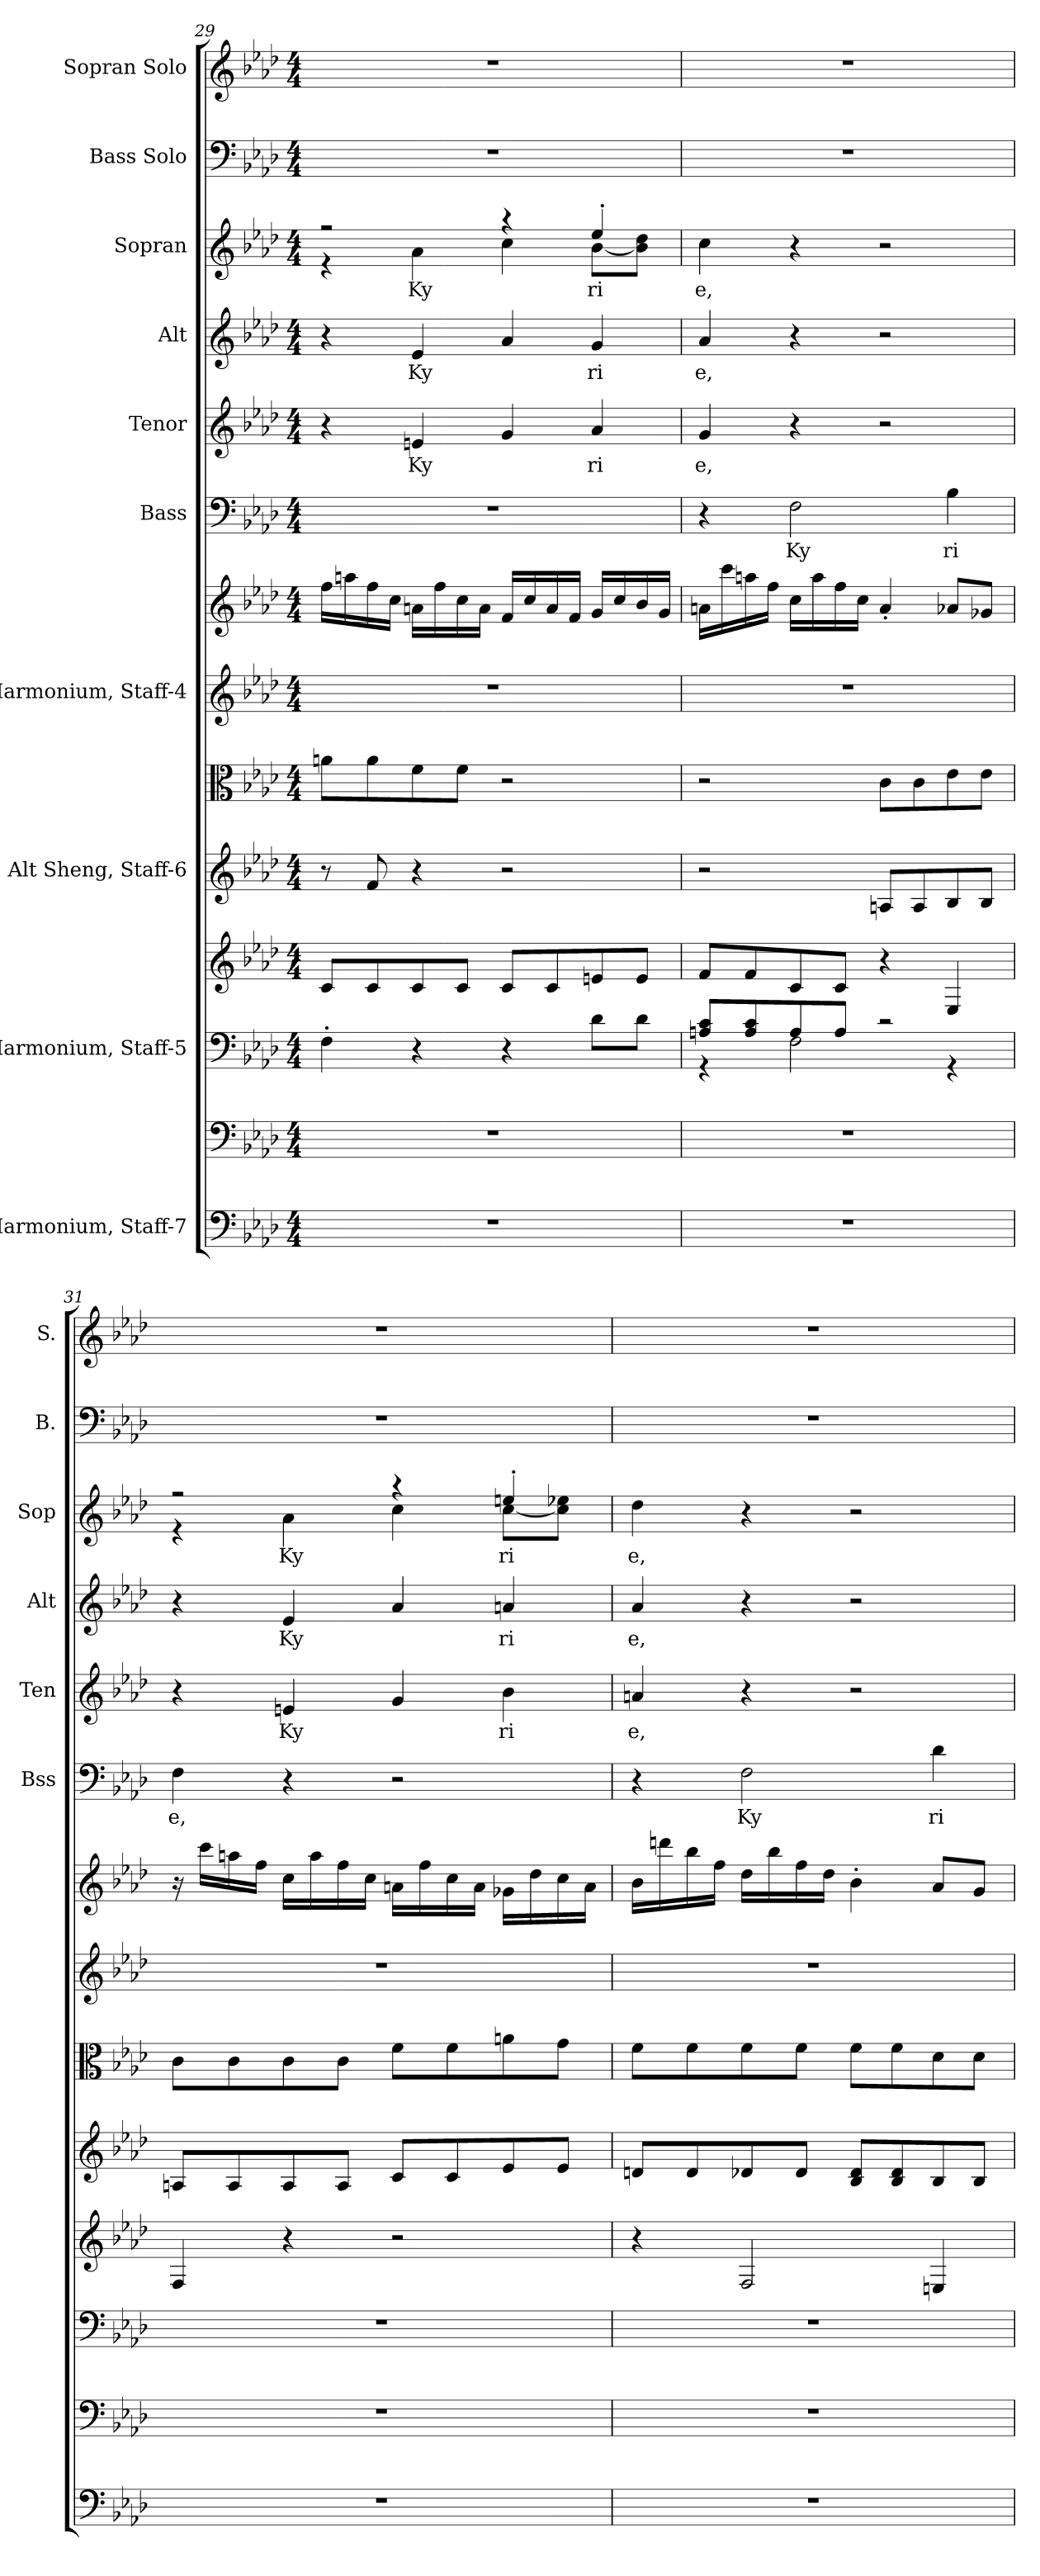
**kern	**kern	**kern	**kern	**kern	**kern	**kern	**kern	**kern	**text	**kern	**text	**kern	**text	**kern	**text	**kern	**kern
*part10	*part10	*part9	*part9	*part8	*part8	*part7	*part7	*part6	*part6	*part5	*part5	*part4	*part4	*part3	*part3	*part2	*part1
*staff14	*staff13	*staff12	*staff11	*staff10	*staff9	*staff8	*staff7	*staff6	*staff6	*staff5	*staff5	*staff4	*staff4	*staff3	*staff3	*staff2	*staff1
*I"Harmonium, Staff-7	*	*I"Harmonium, Staff-5	*	*I"Alt Sheng, Staff-6	*	*I"Harmonium, Staff-4	*	*I"Bass	*	*I"Tenor	*	*I"Alt	*	*I"Sopran	*	*I"Bass Solo	*I"Sopran Solo
*	*	*	*	*	*	*	*	*I'Bss	*	*I'Ten	*	*I'Alt	*	*I'Sop	*	*I'B.	*I'S.
*clefF4	*clefF4	*clefF4	*clefG2	*clefG2	*clefC3	*clefG2	*clefG2	*clefF4	*	*clefG2	*	*clefG2	*	*clefG2	*	*clefF4	*clefG2
*	*	*	*	*	*	*	*	*	*	*ITrd4c7	*	*ITrd2c3	*	*ITrd2c3	*	*	*
*k[b-e-a-d-]	*k[b-e-a-d-]	*k[b-e-a-d-]	*k[b-e-a-d-]	*k[b-e-a-d-]	*k[b-e-a-d-]	*k[b-e-a-d-]	*k[b-e-a-d-]	*k[b-e-a-d-]	*	*k[b-e-a-d-g-]	*	*k[b-]	*	*k[b-]	*	*k[b-e-a-d-]	*k[b-e-a-d-]
*M4/4	*M4/4	*M4/4	*M4/4	*M4/4	*M4/4	*M4/4	*M4/4	*M4/4	*	*M4/4	*	*M4/4	*	*M4/4	*	*M4/4	*M4/4
=29	=29	=29	=29	=29	=29	=29	=29	=29	=29	=29	=29	=29	=29	=29	=29	=29	=29
*	*	*	*	*	*	*	*	*	*	*	*	*	*	*^	*	*	*
1r	1r	4F'\	8c/L	8r	8an\L	1r	16ff\LL	1r	.	4r	.	4r	.	2r	4r	.	1r	1r
.	.	.	.	.	.	.	16aan\	.	.	.	.	.	.	.	.	.	.	.
.	.	.	8c/	8f/	8a\	.	16ff\	.	.	.	.	.	.	.	.	.	.	.
.	.	.	.	.	.	.	16cc\JJ	.	.	.	.	.	.	.	.	.	.	.
.	.	4r	8c/	4r	8f\	.	16an\LL	.	.	4An/	Ky	4c/	Ky	.	4f\	Ky	.	.
.	.	.	.	.	.	.	16ff\	.	.	.	.	.	.	.	.	.	.	.
.	.	.	8c/J	.	8f\J	.	16cc\	.	.	.	.	.	.	.	.	.	.	.
.	.	.	.	.	.	.	16a\JJ	.	.	.	.	.	.	.	.	.	.	.
.	.	4r	8c/L	2r	2r	.	16f/LL	.	.	4c/	.	4f/	.	4r	4a\	.	.	.
.	.	.	.	.	.	.	16cc/	.	.	.	.	.	.	.	.	.	.	.
.	.	.	8c/	.	.	.	16a/	.	.	.	.	.	.	.	.	.	.	.
.	.	.	.	.	.	.	16f/JJ	.	.	.	.	.	.	.	.	.	.	.
.	.	8d-\L	8en/	.	.	.	16g/LL	.	.	4d-/	ri	4e/	ri	4cc'/	[8g\L	ri	.	.
.	.	.	.	.	.	.	16cc/	.	.	.	.	.	.	.	.	.	.	.
.	.	8d-\J	8e/J	.	.	.	16b-/	.	.	.	.	.	.	.	8g\] 8b-\J	.	.	.
.	.	.	.	.	.	.	16g/JJ	.	.	.	.	.	.	.	.	.	.	.
*	*	*	*	*	*	*	*	*	*	*	*	*	*	*v	*v	*	*	*
=30	=30	=30	=30	=30	=30	=30	=30	=30	=30	=30	=30	=30	=30	=30	=30	=30	=30
*	*	*^	*	*	*	*	*	*	*	*	*	*	*	*	*	*	*
1r	1r	8An/ 8c/L	4r	8f/L	2r	2r	1r	16an\LL	4r	.	4c/	e,	4f/	e,	4a\	e,	1r	1r
.	.	.	.	.	.	.	.	16ccc\	.	.	.	.	.	.	.	.	.	.
.	.	8A/ 8c/	.	8f/	.	.	.	16aan\	.	.	.	.	.	.	.	.	.	.
.	.	.	.	.	.	.	.	16ff\JJ	.	.	.	.	.	.	.	.	.	.
.	.	8A/	2F\	8c/	.	.	.	16cc\LL	2F\	Ky	4r	.	4r	.	4r	.	.	.
.	.	.	.	.	.	.	.	16aa\	.	.	.	.	.	.	.	.	.	.
.	.	8A/J	.	8c/J	.	.	.	16ff\	.	.	.	.	.	.	.	.	.	.
.	.	.	.	.	.	.	.	16cc\JJ	.	.	.	.	.	.	.	.	.	.
.	.	2r	.	4r	8An/L	8c\L	.	4a'/	.	.	2r	.	2r	.	2r	.	.	.
.	.	.	.	.	8A/	8c\	.	.	.	.	.	.	.	.	.	.	.	.
.	.	.	4r	4E-/	8B-/	8e-\	.	8a-X/L	4B-\	ri	.	.	.	.	.	.	.	.
.	.	.	.	.	8B-/J	8e-\J	.	8g-X/J	.	.	.	.	.	.	.	.	.	.
*	*	*v	*v	*	*	*	*	*	*	*	*	*	*	*	*	*	*	*
!!LO:PB:g=z
=31	=31	=31	=31	=31	=31	=31	=31	=31	=31	=31	=31	=31	=31	=31	=31	=31	=31
*	*	*	*	*	*	*	*	*	*	*	*	*	*	*^	*	*	*
1r	1r	1r	4F/	8An/L	8c\L	1r	16r	4F\	e,	4r	.	4r	.	2r	4r	.	1r	1r
.	.	.	.	.	.	.	16ccc\LL	.	.	.	.	.	.	.	.	.	.	.
.	.	.	.	8A/	8c\	.	16aan\	.	.	.	.	.	.	.	.	.	.	.
.	.	.	.	.	.	.	16ff\JJ	.	.	.	.	.	.	.	.	.	.	.
.	.	.	4r	8A/	8c\	.	16cc\LL	4r	.	4An/	Ky	4c/	Ky	.	4f\	Ky	.	.
.	.	.	.	.	.	.	16aa\	.	.	.	.	.	.	.	.	.	.	.
.	.	.	.	8A/J	8c\J	.	16ff\	.	.	.	.	.	.	.	.	.	.	.
.	.	.	.	.	.	.	16cc\JJ	.	.	.	.	.	.	.	.	.	.	.
.	.	.	2r	8c/L	8f\L	.	16an\LL	2r	.	4c/	.	4f/	.	4r	4a\	.	.	.
.	.	.	.	.	.	.	16ff\	.	.	.	.	.	.	.	.	.	.	.
.	.	.	.	8c/	8f\	.	16cc\	.	.	.	.	.	.	.	.	.	.	.
.	.	.	.	.	.	.	16a\JJ	.	.	.	.	.	.	.	.	.	.	.
.	.	.	.	8e-/	8an\	.	16g-X\LL	.	.	4e-\	ri	4f#X/	ri	4cc#X'/	[8a\L	ri	.	.
.	.	.	.	.	.	.	16dd-\	.	.	.	.	.	.	.	.	.	.	.
.	.	.	.	8e-/J	8g\J	.	16cc\	.	.	.	.	.	.	.	8a\] 8ccn\J	.	.	.
.	.	.	.	.	.	.	16a\JJ	.	.	.	.	.	.	.	.	.	.	.
*	*	*	*	*	*	*	*	*	*	*	*	*	*	*v	*v	*	*	*
=32	=32	=32	=32	=32	=32	=32	=32	=32	=32	=32	=32	=32	=32	=32	=32	=32	=32
1r	1r	1r	4r	8dn/L	8f\L	1r	16b-\LL	4r	.	4dn/	e,	4f/	e,	4b-\	e,	1r	1r
.	.	.	.	.	.	.	16dddn\	.	.	.	.	.	.	.	.	.	.
.	.	.	.	8d/	8f\	.	16bb-\	.	.	.	.	.	.	.	.	.	.
.	.	.	.	.	.	.	16ff\JJ	.	.	.	.	.	.	.	.	.	.
.	.	.	2F/	8d-X/	8f\	.	16dd-\LL	2F\	Ky	4r	.	4r	.	4r	.	.	.
.	.	.	.	.	.	.	16bb-\	.	.	.	.	.	.	.	.	.	.
.	.	.	.	8d-/J	8f\J	.	16ff\	.	.	.	.	.	.	.	.	.	.
.	.	.	.	.	.	.	16dd-\JJ	.	.	.	.	.	.	.	.	.	.
.	.	.	.	8B-/ 8d-/L	8f\L	.	4b-'\	.	.	2r	.	2r	.	2r	.	.	.
.	.	.	.	8B-/ 8d-/	8f\	.	.	.	.	.	.	.	.	.	.	.	.
.	.	.	4En/	8B-/	8d-\	.	8a-/L	4d-\	ri	.	.	.	.	.	.	.	.
.	.	.	.	8B-/J	8d-\J	.	8g/J	.	.	.	.	.	.	.	.	.	.
=	=	=	=	=	=	=	=	=	=	=	=	=	=	=	=	=	=
*-	*-	*-	*-	*-	*-	*-	*-	*-	*-	*-	*-	*-	*-	*-	*-	*-	*-
